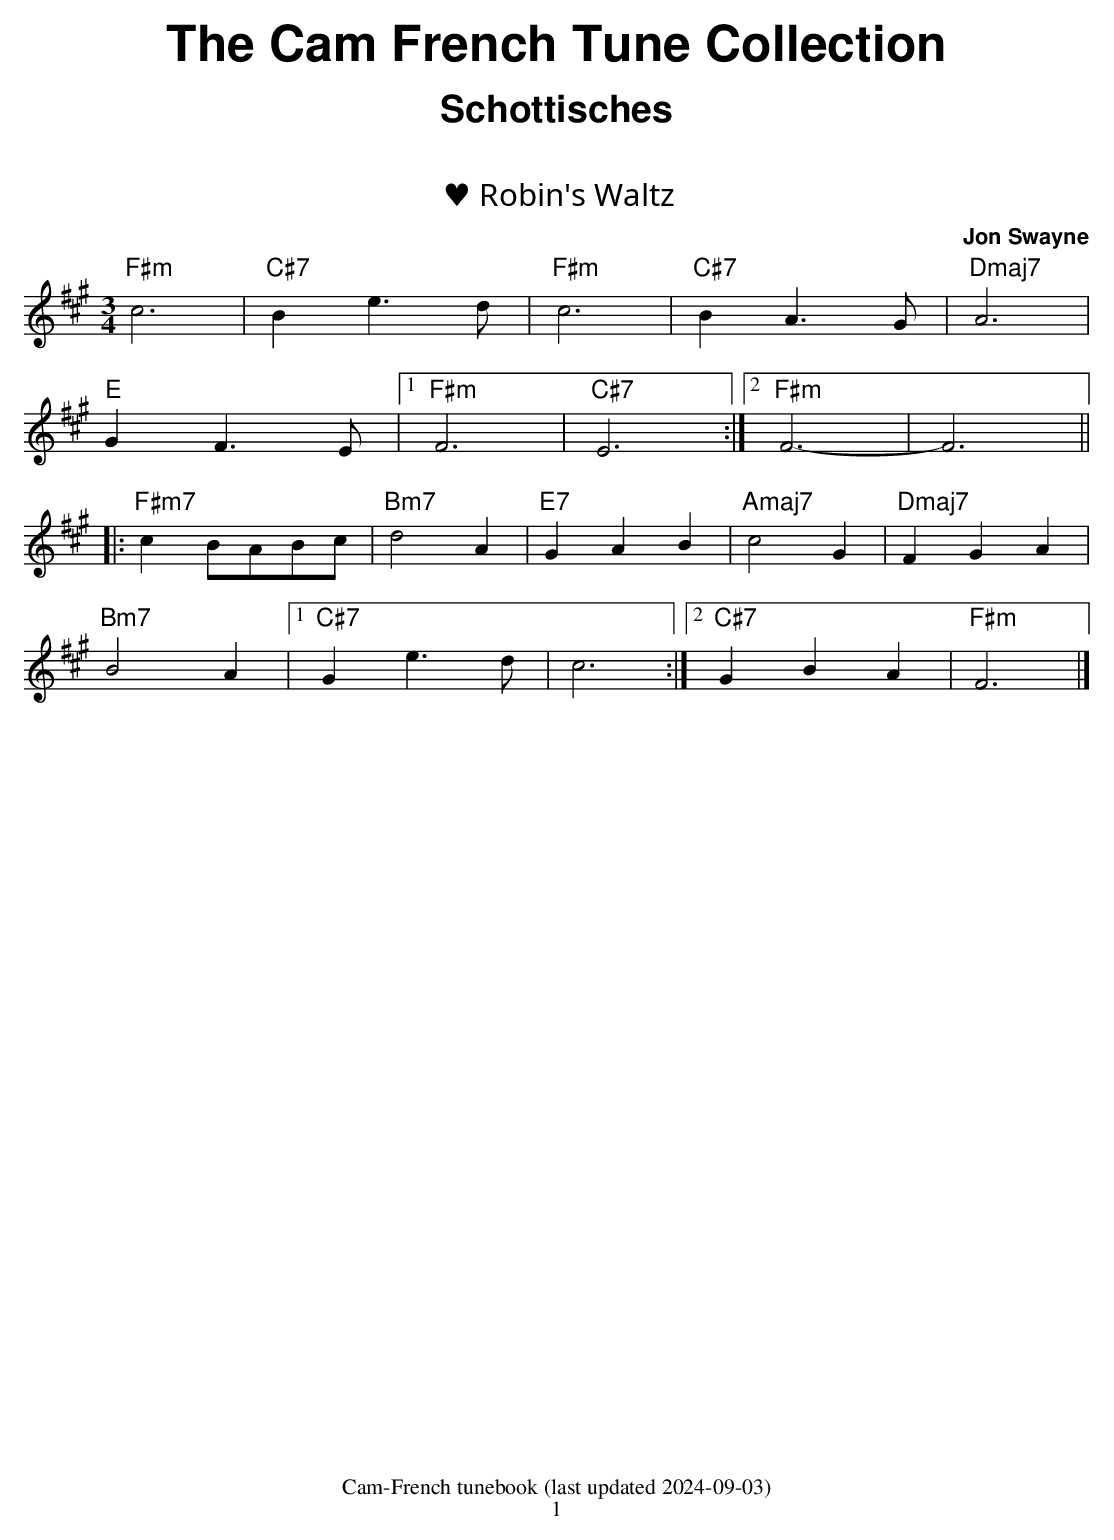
X:1
T:♥ Robin's Waltz
C:Jon Swayne
M:3/4
L:1/4
K:F#m
"F#m"c3|"C#7"Be3/2d/2|"F#m"c3|"C#7"BA3/2G/2|"Dmaj7"A3|
"E"GF3/2E/2|1"F#m"F3|"C#7"E3:|2"F#m"F3-|F3||
|:"F#m7"cB/2A/2B/2c/2|"Bm7"d2A|"E7"GAB|"Amaj7"c2G|"Dmaj7"FGA|
"Bm7"B2A|1"C#7"Ge3/2d/2|c3:|2"C#7"GBA|"F#m"F3|]
